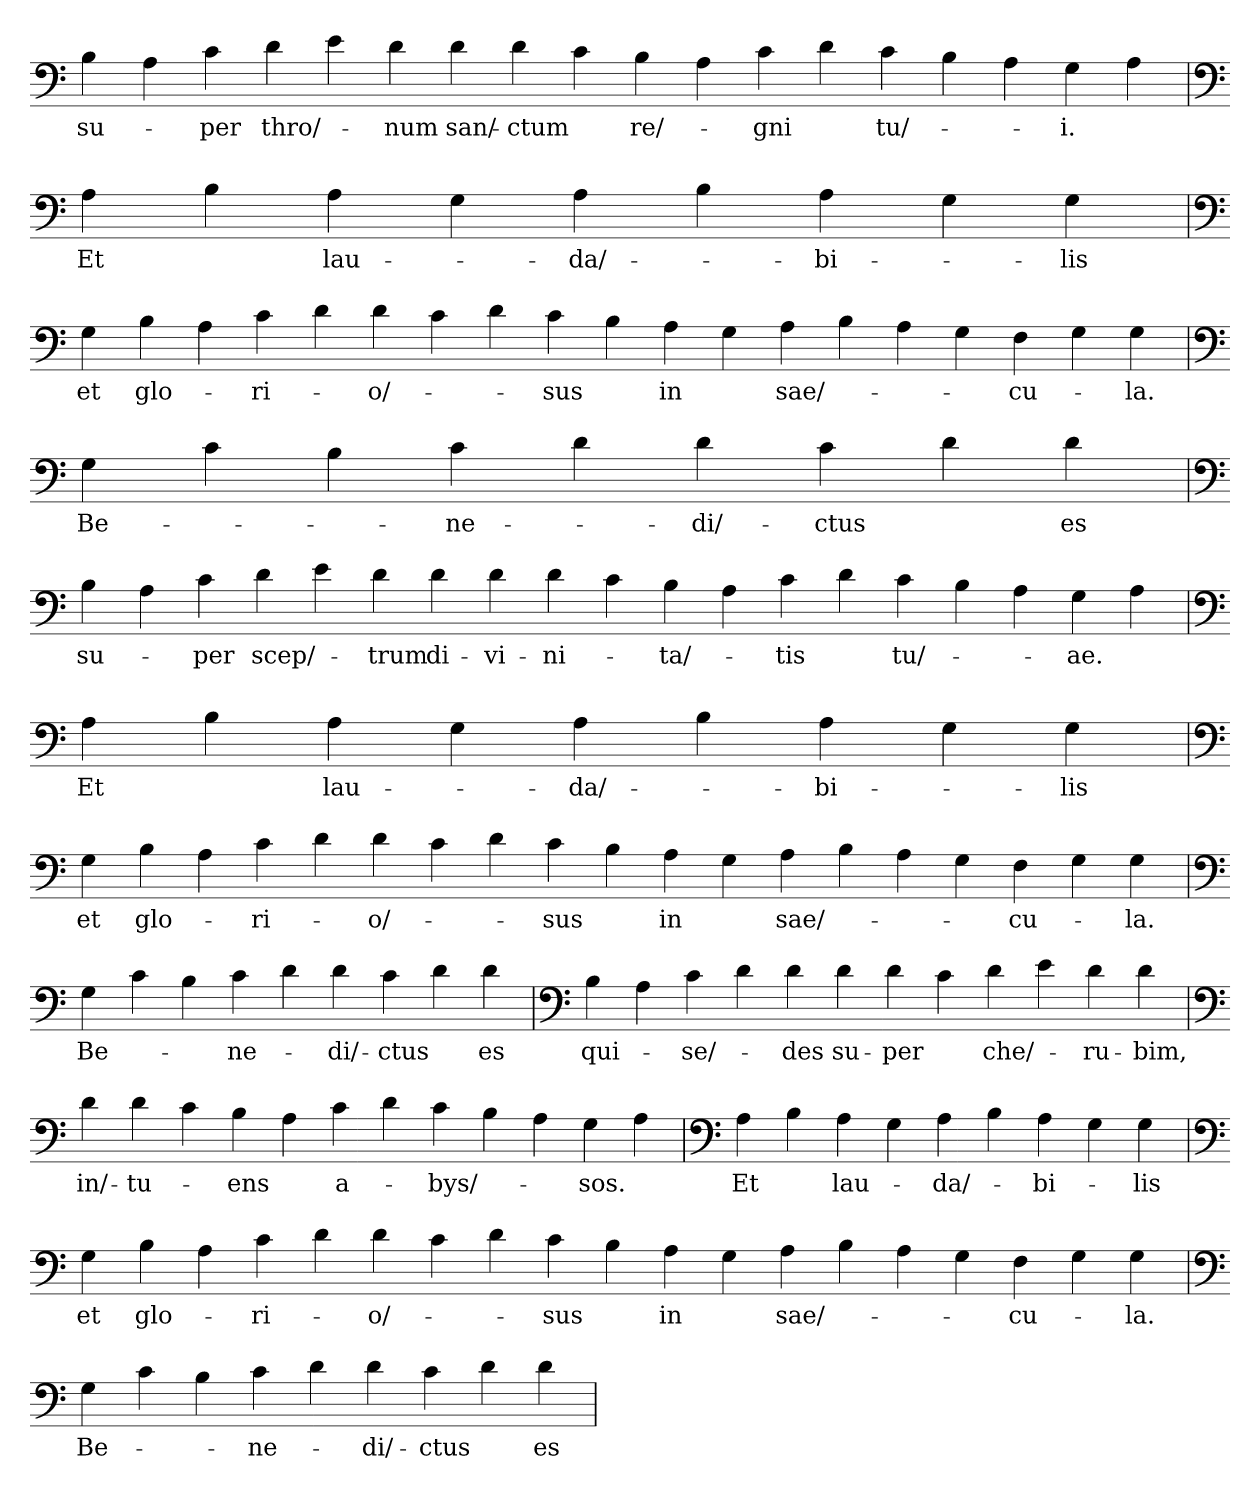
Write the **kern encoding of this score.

**kern	**text
*part1	*part1
*staff1	*staff1
*clefF4	*
=	=
4B	su-
4A	.
4c	-per
4d	thro/-
4e	.
4d	-num
4d	san/-
4d	-ctum
4c	.
4B	re/-
4A	.
4c	-gni
4d	.
4c	tu/-
4B	.
4A	.
4G	-i.
4A	.
='	='
*clefF4	*
4A	Et
4B	.
4A	lau-
4G	.
4A	-da/-
4B	.
4A	-bi-
4G	.
4G	-lis
=`	=`
*clefF4	*
4G	et
4B	glo-
4A	.
4c	-ri-
4d	.
4d	-o/-
4c	.
4d	.
4c	-sus
4B	.
4A	in
4G	.
4A	sae/-
4B	.
4A	.
4G	.
4F	-cu-
4G	.
4G	-la.
=	=
*clefF4	*
4G	Be-
4c	.
4B	.
4c	-ne-
4d	.
4d	-di/-
4c	-ctus
4d	.
4d	es
=`	=`
*clefF4	*
4B	su-
4A	.
4c	-per
4d	scep/-
4e	.
4d	-trum
4d	di-
4d	-vi-
4d	-ni-
4c	.
4B	-ta/-
4A	.
4c	-tis
4d	.
4c	tu/-
4B	.
4A	.
4G	-ae.
4A	.
='	='
*clefF4	*
4A	Et
4B	.
4A	lau-
4G	.
4A	-da/-
4B	.
4A	-bi-
4G	.
4G	-lis
=`	=`
*clefF4	*
4G	et
4B	glo-
4A	.
4c	-ri-
4d	.
4d	-o/-
4c	.
4d	.
4c	-sus
4B	.
4A	in
4G	.
4A	sae/-
4B	.
4A	.
4G	.
4F	-cu-
4G	.
4G	-la.
=	=
*clefF4	*
4G	Be-
4c	.
4B	.
4c	-ne-
4d	.
4d	-di/-
4c	-ctus
4d	.
4d	es
=`	=`
*clefF4	*
4B	qui-
4A	.
4c	-se/-
4d	.
4d	-des
4d	su-
4d	-per
4c	.
4d	che/-
4e	.
4d	-ru-
4d	-bim,
=`	=`
*clefF4	*
4d	in/-
4d	-tu-
4c	.
4B	-ens
4A	.
4c	a-
4d	.
4c	-bys/-
4B	.
4A	.
4G	-sos.
4A	.
='	='
*clefF4	*
4A	Et
4B	.
4A	lau-
4G	.
4A	-da/-
4B	.
4A	-bi-
4G	.
4G	-lis
=`	=`
*clefF4	*
4G	et
4B	glo-
4A	.
4c	-ri-
4d	.
4d	-o/-
4c	.
4d	.
4c	-sus
4B	.
4A	in
4G	.
4A	sae/-
4B	.
4A	.
4G	.
4F	-cu-
4G	.
4G	-la.
=	=
*clefF4	*
4G	Be-
4c	.
4B	.
4c	-ne-
4d	.
4d	-di/-
4c	-ctus
4d	.
4d	es
=`	=`
*-	*-
